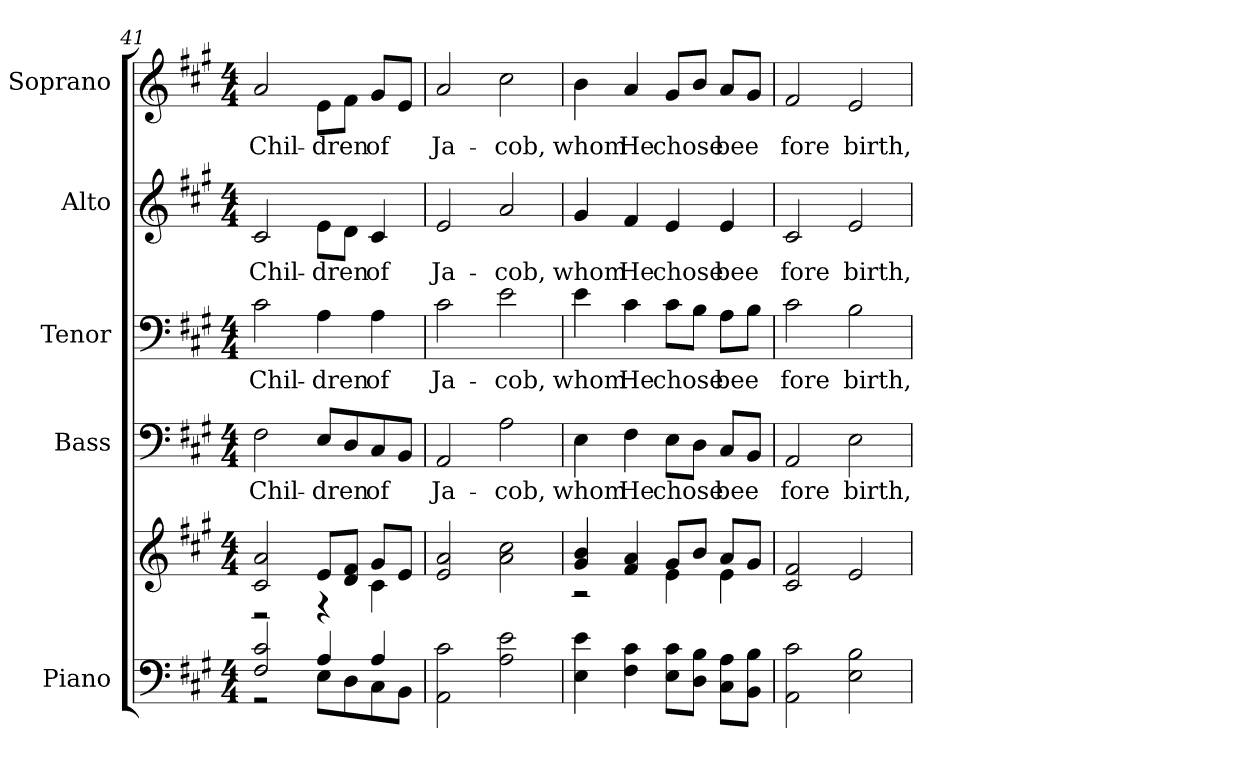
**kern	**kern	**kern	**text	**kern	**text	**kern	**text	**kern	**text
*part5	*part5	*part4	*part4	*part3	*part3	*part2	*part2	*part1	*part1
*staff6	*staff5	*staff4	*staff4	*staff3	*staff3	*staff2	*staff2	*staff1	*staff1
*I"Piano	*	*I"Bass	*	*I"Tenor	*	*I"Alto	*	*I"Soprano	*
*I'Pno.	*	*I'B.	*	*I'T.	*	*I'A.	*	*I'S.	*
!!LO:PB:g=z
*clefF4	*clefG2	*clefF4	*	*clefF4	*	*clefG2	*	*clefG2	*
*k[f#c#g#]	*k[f#c#g#]	*k[f#c#g#]	*	*k[f#c#g#]	*	*k[f#c#g#]	*	*k[f#c#g#]	*
*A:	*A:	*A:	*	*A:	*	*A:	*	*A:	*
*M4/4	*M4/4	*M4/4	*	*M4/4	*	*M4/4	*	*M4/4	*
=41	=41	=41	=41	=41	=41	=41	=41	=41	=41
*^	*^	*	*	*	*	*	*	*	*
!	!	!	!	!	!LO:LY:b:color=#000000	!	!	!	!	!	!
!	!	!	!	!	!	!	!LO:LY:b:color=#000000	!	!	!	!
!	!	!	!	!	!	!	!	!	!LO:LY:b:color=#000000	!	!
!	!	!	!	!	!	!	!	!	!	!	!LO:LY:b:color=#000000
2F#i/ 2c#i	2r	2c#i/ 2ai	2r	2F#i\	Chil-	2c#i\	Chil-	2c#i/	Chil-	2ai/	Chil-
!	!	!	!	!	!LO:LY:b:color=#000000	!	!	!	!	!	!
!	!	!	!	!	!	!	!LO:LY:b:color=#000000	!	!	!	!
!	!	!	!	!	!	!	!	!	!LO:LY:b:color=#000000	!	!
!	!	!	!	!	!	!	!	!	!	!	!LO:LY:b:color=#000000
4Ai/	8Ei\L	8ei/L	4r	8Ei/L	-dren	4Ai\	-dren	8ei\L	-dren	8ei\L	-dren
.	8Di\	8di/ 8f#iJ	.	8Di/	.	.	.	8di\J	.	8f#i\J	.
!	!	!	!	!	!LO:LY:b:color=#000000	!	!	!	!	!	!
!	!	!	!	!	!	!	!LO:LY:b:color=#000000	!	!	!	!
!	!	!	!	!	!	!	!	!	!LO:LY:b:color=#000000	!	!
!	!	!	!	!	!	!	!	!	!	!	!LO:LY:b:color=#000000
4Ai/	8C#i\	8g#i/L	4c#i\	8C#i/	of	4Ai\	of	4c#i/	of	8g#i/L	of
.	8BBi\J	8ei/J	.	8BBi/J	.	.	.	.	.	8ei/J	.
*v	*v	*	*	*	*	*	*	*	*	*	*
*	*v	*v	*	*	*	*	*	*	*	*
=42	=42	=42	=42	=42	=42	=42	=42	=42	=42
*^	*	*	*	*	*	*	*	*	*
!	!	!	!	!LO:LY:b:color=#000000	!	!	!	!	!	!
*v	*v	*	*	*	*	*	*	*	*	*
*^	*	*	*	*	*	*	*	*	*
!	!	!	!	!	!	!LO:LY:b:color=#000000	!	!	!	!
*v	*v	*	*	*	*	*	*	*	*	*
*^	*	*	*	*	*	*	*	*	*
!	!	!	!	!	!	!	!	!LO:LY:b:color=#000000	!	!
*v	*v	*	*	*	*	*	*	*	*	*
*^	*	*	*	*	*	*	*	*	*
!	!	!	!	!	!	!	!	!	!	!LO:LY:b:color=#000000
*v	*v	*	*	*	*	*	*	*	*	*
2AAi\ 2c#i	2ei/ 2ai	2AAi/	Ja-	2c#i\	Ja-	2ei/	Ja-	2ai/	Ja-
!	!	!	!LO:LY:b:color=#000000	!	!	!	!	!	!
!	!	!	!	!	!LO:LY:b:color=#000000	!	!	!	!
!	!	!	!	!	!	!	!LO:LY:b:color=#000000	!	!
!	!	!	!	!	!	!	!	!	!LO:LY:b:color=#000000
2Ai\ 2ei	2ai\ 2cc#i	2Ai\	-cob,	2ei\	-cob,	2ai/	-cob,	2cc#i\	-cob,
=43	=43	=43	=43	=43	=43	=43	=43	=43	=43
*	*^	*	*	*	*	*	*	*	*
!	!	!	!	!LO:LY:b:color=#000000	!	!	!	!	!	!
!	!	!	!	!	!	!LO:LY:b:color=#000000	!	!	!	!
!	!	!	!	!	!	!	!	!LO:LY:b:color=#000000	!	!
!	!	!	!	!	!	!	!	!	!	!LO:LY:b:color=#000000
4Ei\ 4ei	4g#i/ 4bi	2r	4Ei\	whom	4ei\	whom	4g#i/	whom	4bi\	whom
!	!	!	!	!LO:LY:b:color=#000000	!	!	!	!	!	!
!	!	!	!	!	!	!LO:LY:b:color=#000000	!	!	!	!
!	!	!	!	!	!	!	!	!LO:LY:b:color=#000000	!	!
!	!	!	!	!	!	!	!	!	!	!LO:LY:b:color=#000000
4F#i\ 4c#i	4f#i/ 4ai	.	4F#i\	He	4c#i\	He	4f#i/	He	4ai/	He
!	!	!	!	!LO:LY:b:color=#000000	!	!	!	!	!	!
!	!	!	!	!	!	!LO:LY:b:color=#000000	!	!	!	!
!	!	!	!	!	!	!	!	!LO:LY:b:color=#000000	!	!
!	!	!	!	!	!	!	!	!	!	!LO:LY:b:color=#000000
8Ei\ 8c#iL	8g#i/L	4ei\	8Ei\L	chose	8c#i\L	chose	4ei/	chose	8g#i/L	chose
8Di\ 8BiJ	8bi/J	.	8Di\J	.	8Bi\J	.	.	.	8bi/J	.
!	!	!	!	!LO:LY:b:color=#000000	!	!	!	!	!	!
!	!	!	!	!	!	!LO:LY:b:color=#000000	!	!	!	!
!	!	!	!	!	!	!	!	!LO:LY:b:color=#000000	!	!
!	!	!	!	!	!	!	!	!	!	!LO:LY:b:color=#000000
8C#i\ 8AiL	8ai/L	4ei\	8C#i/L	bee	8Ai\L	bee	4ei/	bee	8ai/L	bee
8BBi\ 8BiJ	8g#i/J	.	8BBi/J	.	8Bi\J	.	.	.	8g#i/J	.
*	*v	*v	*	*	*	*	*	*	*	*
=44	=44	=44	=44	=44	=44	=44	=44	=44	=44
!	!	!	!LO:LY:b:color=#000000	!	!	!	!	!	!
!	!	!	!	!	!LO:LY:b:color=#000000	!	!	!	!
!	!	!	!	!	!	!	!LO:LY:b:color=#000000	!	!
!	!	!	!	!	!	!	!	!	!LO:LY:b:color=#000000
2AAi\ 2c#i	2c#i/ 2f#i	2AAi/	fore	2c#i\	fore	2c#i/	fore	2f#i/	fore
!	!	!	!LO:LY:b:color=#000000	!	!	!	!	!	!
!	!	!	!	!	!LO:LY:b:color=#000000	!	!	!	!
!	!	!	!	!	!	!	!LO:LY:b:color=#000000	!	!
!	!	!	!	!	!	!	!	!	!LO:LY:b:color=#000000
2Ei\ 2Bi	2ei/	2Ei\	birth,	2Bi\	birth,	2ei/	birth,	2ei/	birth,
=	=	=	=	=	=	=	=	=	=
*-	*-	*-	*-	*-	*-	*-	*-	*-	*-
